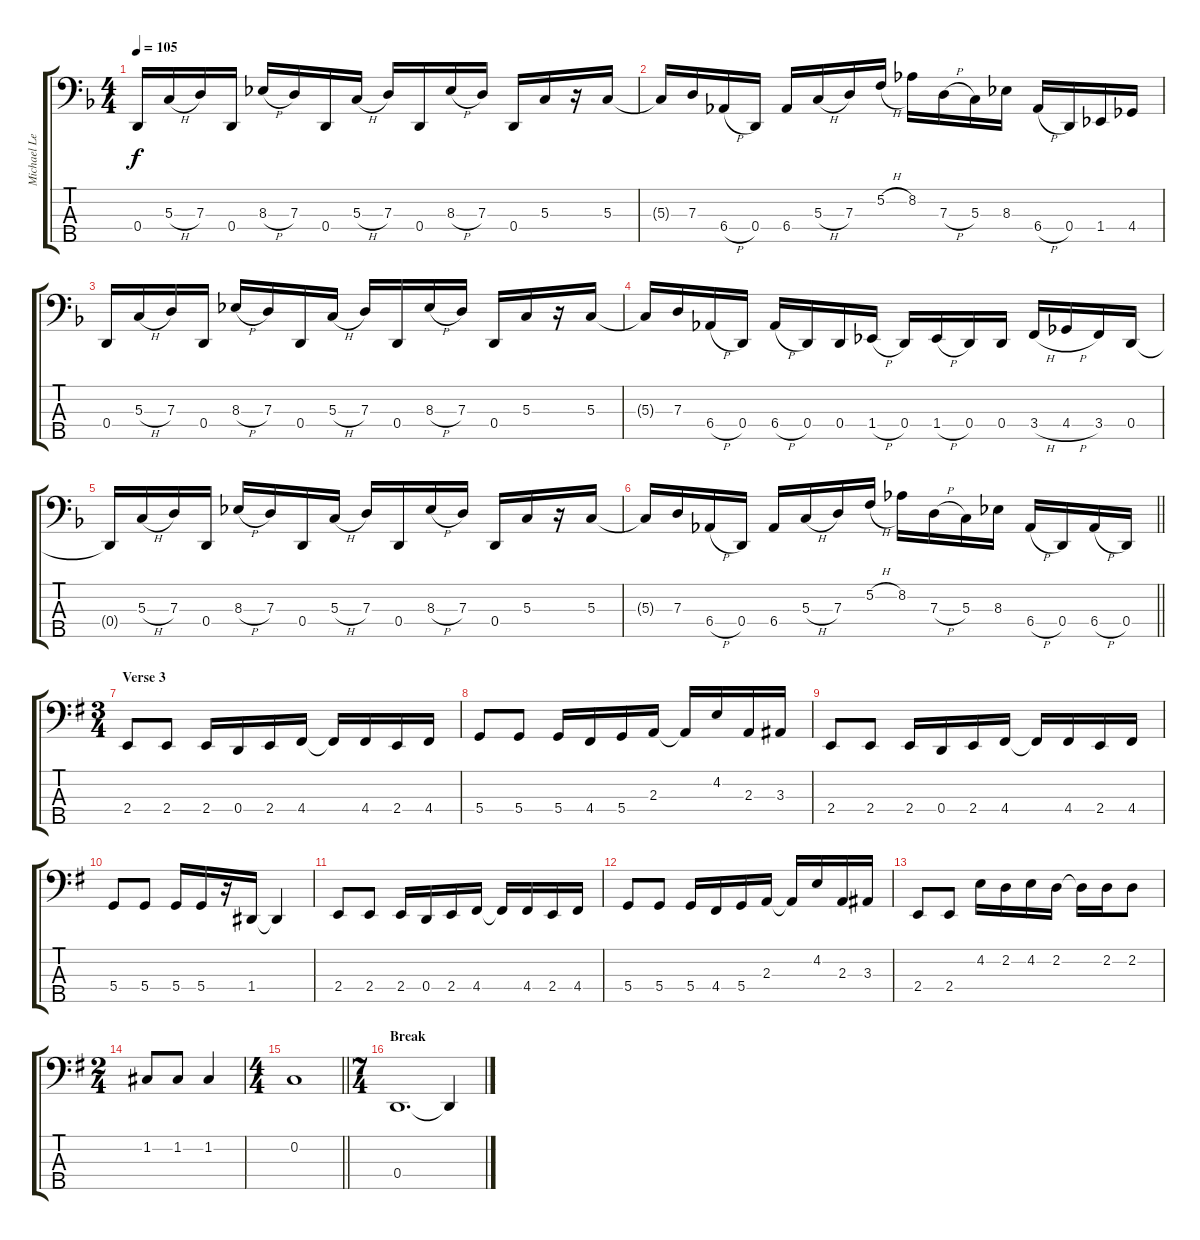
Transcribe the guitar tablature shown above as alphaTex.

\track ("Michael LePond Bass" "Michael Le") {instrument electricbassfinger}
\staff {score tabs}
\tuning (F2 C2 G1 D1 A0) {hide}
\ts (4 4)
\tempo 105
\clef f4
\ks dminor
0.4{t}.16{dy f} 5.3{h}.16 7.3.16 0.4.16 8.3{h}.16 7.3.16 0.4.16 5.3{h}.16 7.3.16 0.4.16 8.3{h}.16 7.3.16 0.4.16 5.3.16 r.16 5.3.16 |
5.3{t}.16 7.3.16 6.4{h}.16 0.4.16 6.4.16 5.3{h}.16 7.3.16 5.2{h}.16 8.2.16 7.3{h}.16 5.3.16 8.3.16 6.4{h}.16 0.4.16 1.4.16 4.4.16 |
0.4.16 5.3{h}.16 7.3.16 0.4.16 8.3{h}.16 7.3.16 0.4.16 5.3{h}.16 7.3.16 0.4.16 8.3{h}.16 7.3.16 0.4.16 5.3.16 r.16 5.3.16 |
5.3{t}.16 7.3.16 6.4{h}.16 0.4.16 6.4{h}.16 0.4.16 0.4.16 1.4{h}.16 0.4.16 1.4{h}.16 0.4.16 0.4.16 3.4{h}.16 4.4{h}.16 3.4.16 0.4.16 |
0.4{t}.16 5.3{h}.16 7.3.16 0.4.16 8.3{h}.16 7.3.16 0.4.16 5.3{h}.16 7.3.16 0.4.16 8.3{h}.16 7.3.16 0.4.16 5.3.16 r.16 5.3.16 |
\barLineRight lightlight
5.3{t}.16 7.3.16 6.4{h}.16 0.4.16 6.4.16 5.3{h}.16 7.3.16 5.2{h}.16 8.2.16 7.3{h}.16 5.3.16 8.3.16 6.4{h}.16 0.4.16 6.4{h}.16 0.4.16 |
\ts (3 4)
\section ("" "Verse 3")
\ks eminor
2.4.8 2.4.8 2.4.16 0.4.16 2.4.16 4.4.16 4.4{t}.16 4.4.16 2.4.16 4.4.16 |
5.4.8 5.4.8 5.4.16 4.4.16 5.4.16 2.3.16 2.3{t}.16 4.2.16 2.3.16 3.3.16 |
2.4.8 2.4.8 2.4.16 0.4.16 2.4.16 4.4.16 4.4{t}.16 4.4.16 2.4.16 4.4.16 |
5.4.8 5.4.8 5.4.16 5.4.16 r.16 1.4.16 1.4{t}.4 |
2.4.8 2.4.8 2.4.16 0.4.16 2.4.16 4.4.16 4.4{t}.16 4.4.16 2.4.16 4.4.16 |
5.4.8 5.4.8 5.4.16 4.4.16 5.4.16 2.3.16 2.3{t}.16 4.2.16 2.3.16 3.3.16 |
2.4.8 2.4.8 4.2.16 2.2.16 4.2.16 2.2.16 2.2{t}.16 2.2.16 2.2.8 |
\ts (2 4)
1.2.8 1.2.8 1.2.4 |
\ts (4 4)
\barLineRight lightlight
0.2.1 |
\ts (7 4)
\section ("" "Break")
0.4.1{d} 0.4{t}.4
